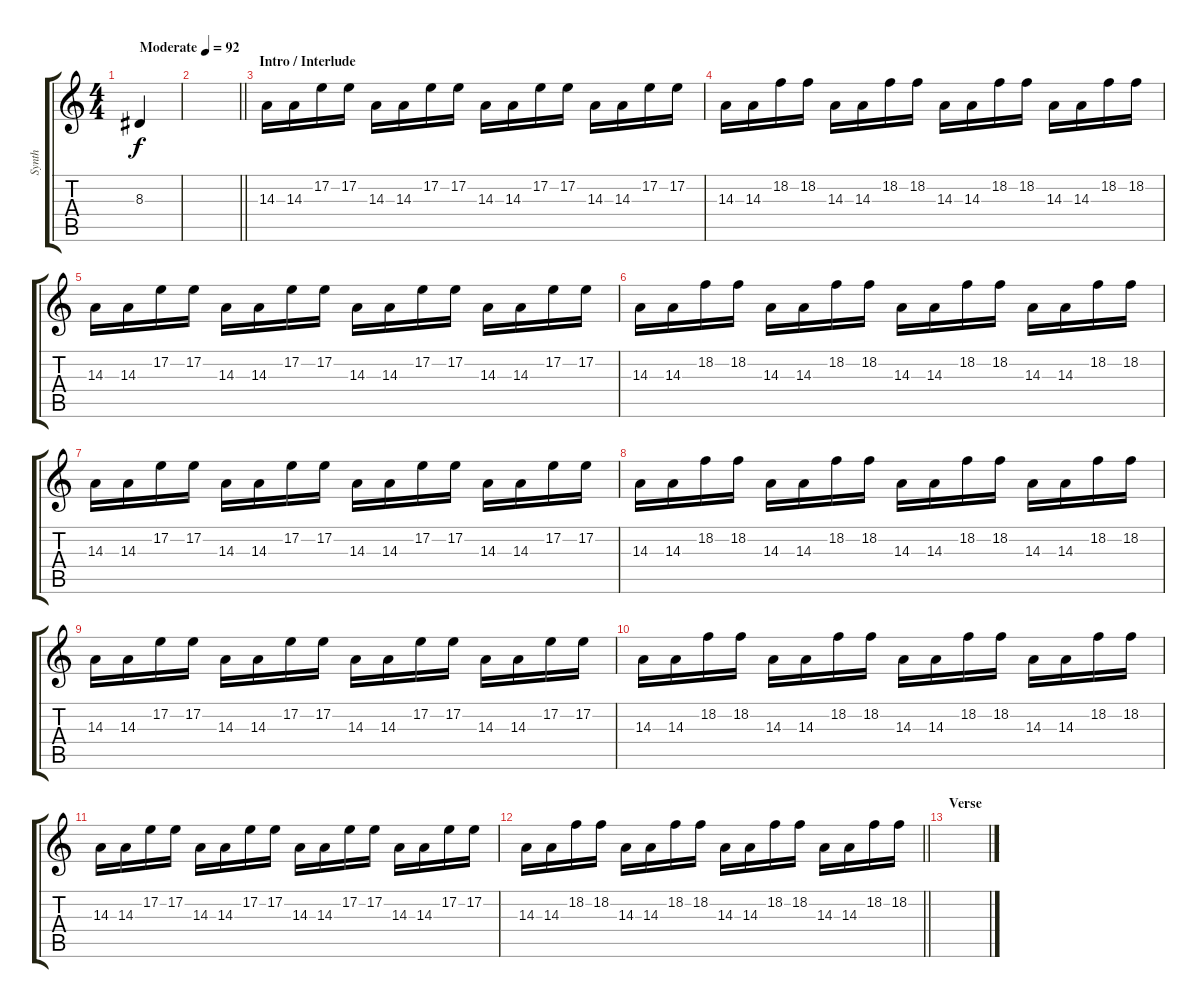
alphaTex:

\track ("Synth" "Synth") {instrument celesta}
\staff {score tabs}
\tuning (E4 B3 G3 D3 A2 E2) {hide}
\ts (4 4)
\tempo (92 "Moderate")
\clef g2
\ks c
8.3.4{dy f instrument celesta} |
\barLineRight lightlight
|
\section ("" "Intro / Interlude")
14.3.16 14.3.16{volume 11} 17.2.16 17.2.16 14.3.16 14.3.16 17.2.16 17.2.16 14.3.16 14.3.16 17.2.16 17.2.16 14.3.16 14.3.16 17.2.16 17.2.16 |
14.3.16 14.3.16 18.2.16 18.2.16 14.3.16 14.3.16 18.2.16 18.2.16 14.3.16 14.3.16 18.2.16 18.2.16 14.3.16 14.3.16 18.2.16 18.2.16 |
14.3.16 14.3.16 17.2.16 17.2.16 14.3.16 14.3.16 17.2.16 17.2.16 14.3.16 14.3.16 17.2.16 17.2.16 14.3.16 14.3.16 17.2.16 17.2.16 |
14.3.16 14.3.16 18.2.16 18.2.16 14.3.16 14.3.16 18.2.16 18.2.16 14.3.16 14.3.16 18.2.16 18.2.16 14.3.16 14.3.16 18.2.16 18.2.16 |
14.3.16 14.3.16 17.2.16 17.2.16 14.3.16 14.3.16 17.2.16 17.2.16 14.3.16 14.3.16 17.2.16 17.2.16 14.3.16 14.3.16 17.2.16 17.2.16 |
14.3.16 14.3.16 18.2.16 18.2.16 14.3.16 14.3.16 18.2.16 18.2.16 14.3.16 14.3.16 18.2.16 18.2.16 14.3.16 14.3.16 18.2.16 18.2.16 |
14.3.16 14.3.16 17.2.16 17.2.16 14.3.16 14.3.16 17.2.16 17.2.16 14.3.16 14.3.16 17.2.16 17.2.16 14.3.16 14.3.16 17.2.16 17.2.16 |
14.3.16 14.3.16 18.2.16 18.2.16 14.3.16 14.3.16 18.2.16 18.2.16 14.3.16 14.3.16 18.2.16 18.2.16 14.3.16 14.3.16 18.2.16 18.2.16 |
14.3.16 14.3.16 17.2.16 17.2.16 14.3.16 14.3.16 17.2.16 17.2.16 14.3.16 14.3.16 17.2.16 17.2.16 14.3.16 14.3.16 17.2.16 17.2.16 |
\barLineRight lightlight
14.3.16 14.3.16 18.2.16 18.2.16 14.3.16 14.3.16 18.2.16 18.2.16 14.3.16 14.3.16 18.2.16 18.2.16 14.3.16 14.3.16 18.2.16 18.2.16 |
\section ("" "Verse")
